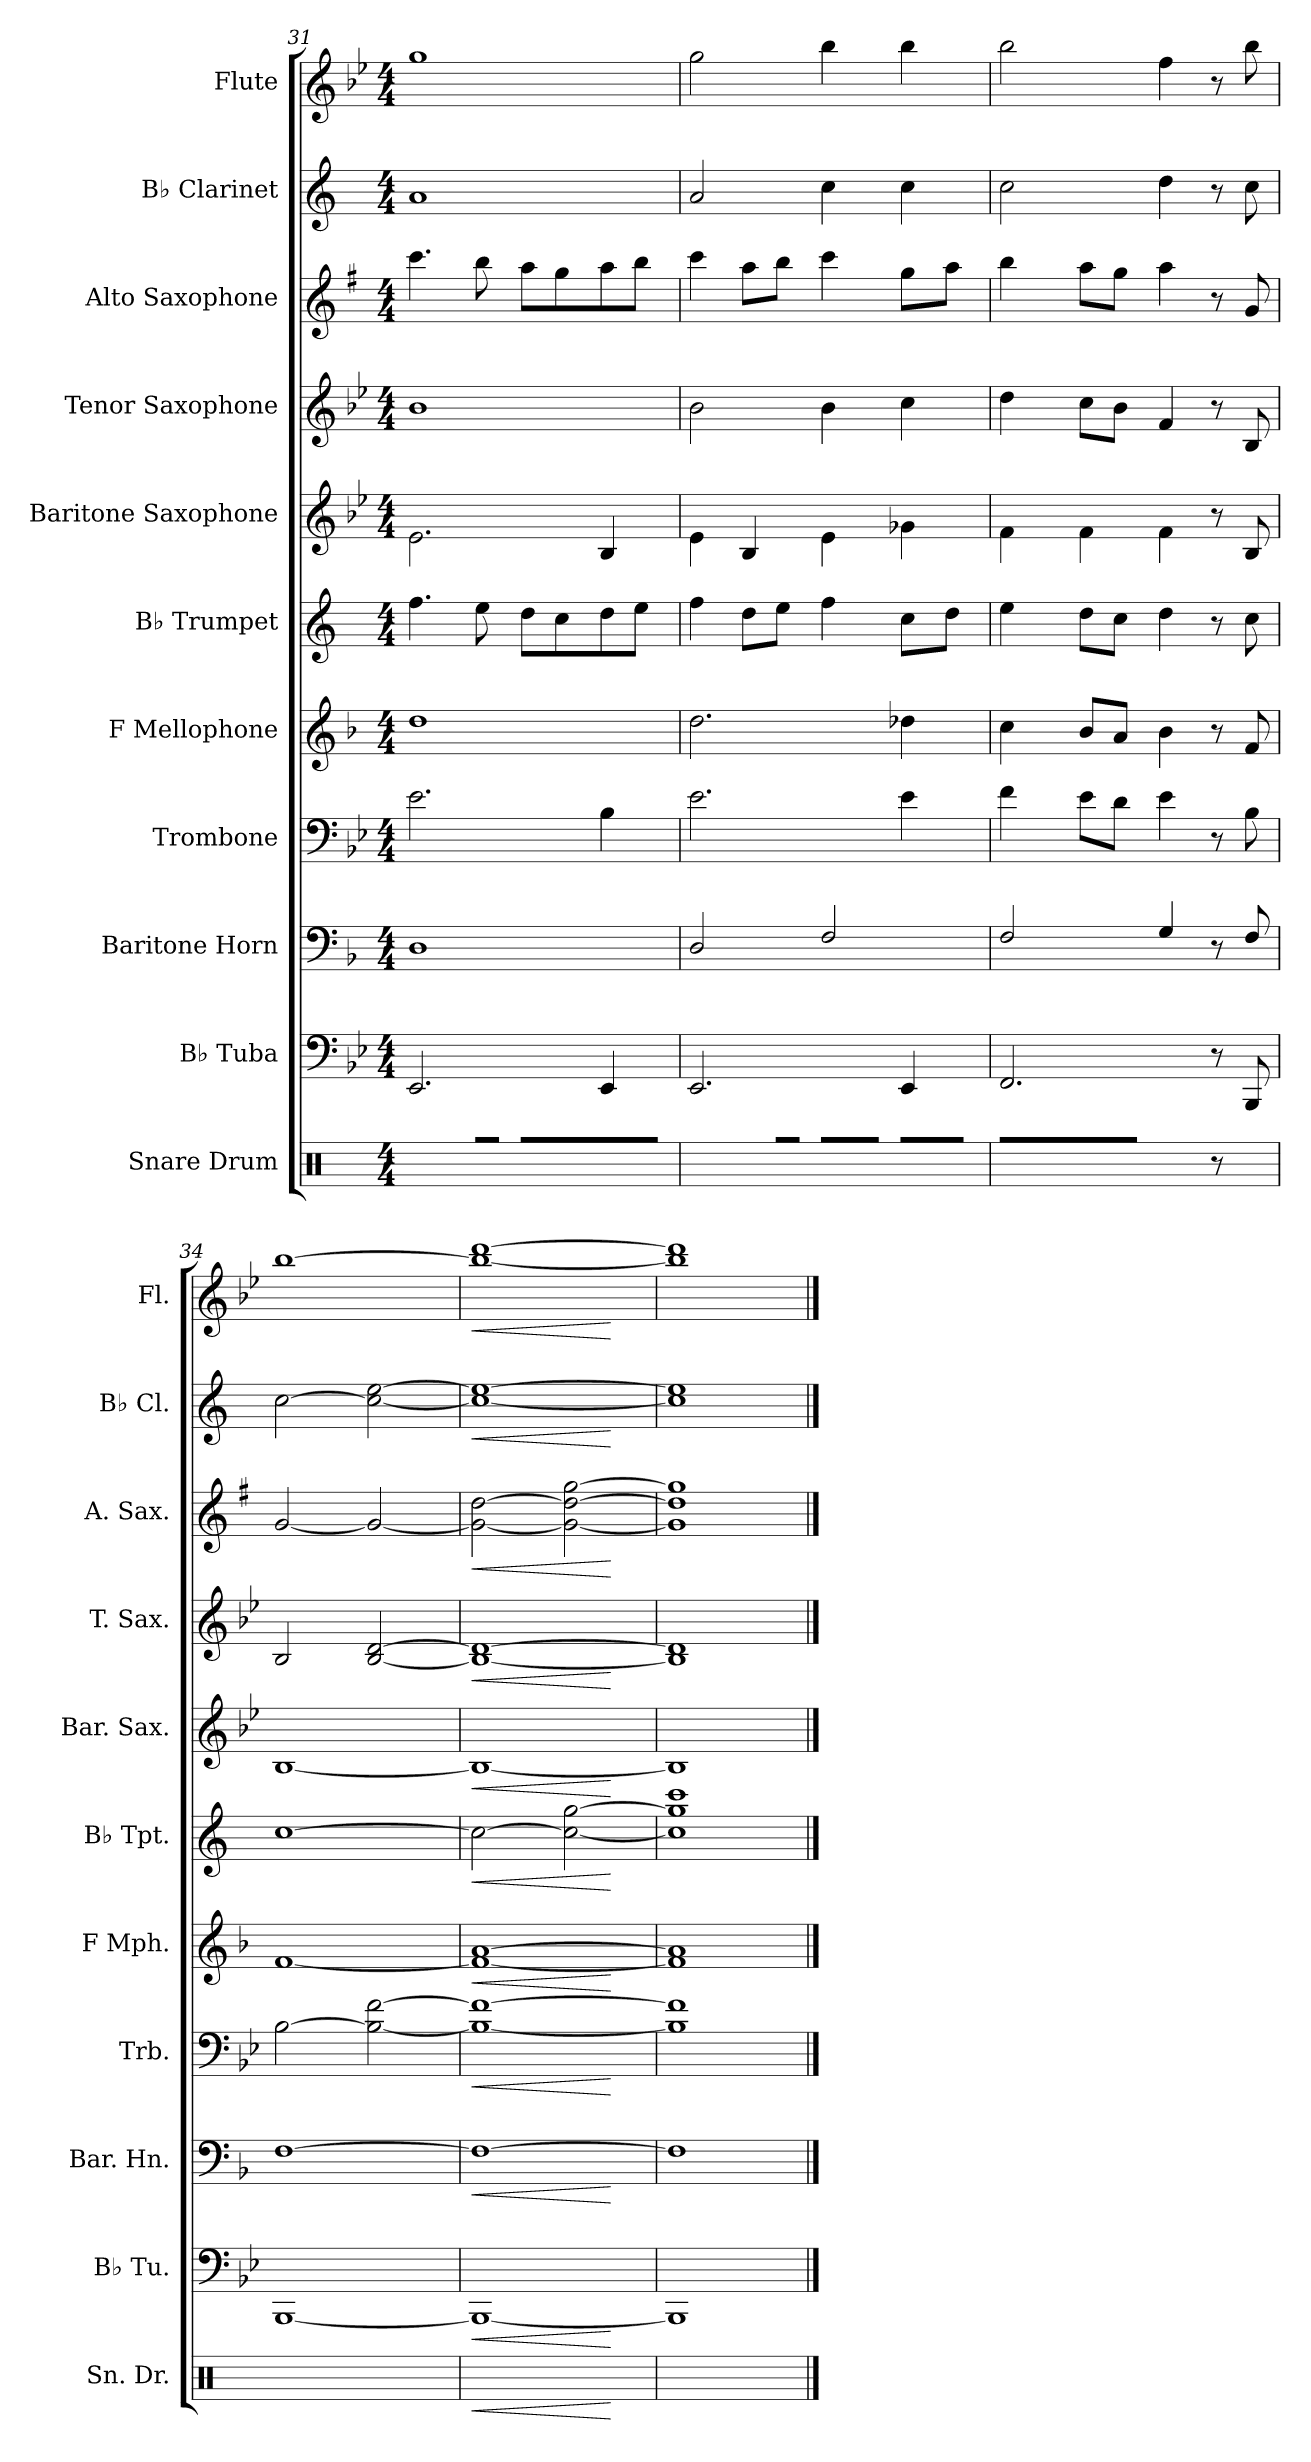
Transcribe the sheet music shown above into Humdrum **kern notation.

**kern	**dynam	**kern	**dynam	**kern	**dynam	**kern	**dynam	**kern	**dynam	**kern	**dynam	**kern	**dynam	**kern	**dynam	**kern	**dynam	**kern	**dynam	**kern	**dynam
*part11	*part11	*part10	*part10	*part9	*part9	*part8	*part8	*part7	*part7	*part6	*part6	*part5	*part5	*part4	*part4	*part3	*part3	*part2	*part2	*part1	*part1
*staff11	*staff11	*staff10	*staff10	*staff9	*staff9	*staff8	*staff8	*staff7	*staff7	*staff6	*staff6	*staff5	*staff5	*staff4	*staff4	*staff3	*staff3	*staff2	*staff2	*staff1	*staff1
*I"Snare Drum	*	*I"B♭ Tuba	*	*I"Baritone Horn	*	*I"Trombone	*	*I"F Mellophone	*	*I"B♭ Trumpet	*	*I"Baritone Saxophone	*	*I"Tenor Saxophone	*	*I"Alto Saxophone	*	*I"B♭ Clarinet	*	*I"Flute	*
*I'Sn. Dr.	*	*I'B♭ Tu.	*	*I'Bar. Hn.	*	*I'Trb.	*	*I'F Mph.	*	*I'B♭ Tpt.	*	*I'Bar. Sax.	*	*I'T. Sax.	*	*I'A. Sax.	*	*I'B♭ Cl.	*	*I'Fl.	*
*clefX	*	*clefF4	*	*clefF4	*	*clefF4	*	*clefG2	*	*clefG2	*	*clefG2	*	*clefG2	*	*clefG2	*	*clefG2	*	*clefG2	*
*	*	*	*	*ITrd4c7	*	*	*	*ITrd4c7	*	*ITrd1c2	*	*ITrd12c21	*	*ITrd8c14	*	*ITrd5c9	*	*ITrd1c2	*	*	*
*k[]	*	*k[b-e-]	*	*k[b-e-]	*	*k[b-e-]	*	*k[b-e-]	*	*k[b-e-]	*	*k[b-e-]	*	*k[b-e-]	*	*k[b-e-]	*	*k[b-e-]	*	*k[b-e-]	*
*C:	*	*B-:	*	*B-:	*	*B-:	*	*B-:	*	*B-:	*	*B-:	*	*B-:	*	*B-:	*	*B-:	*	*B-:	*
*M4/4	*	*M4/4	*	*M4/4	*	*M4/4	*	*M4/4	*	*M4/4	*	*M4/4	*	*M4/4	*	*M4/4	*	*M4/4	*	*M4/4	*
=31	=31	=31	=31	=31	=31	=31	=31	=31	=31	=31	=31	=31	=31	=31	=31	=31	=31	=31	=31	=31	=31
4.R\	.	2.EE-/	.	1GG	.	2.e-\	.	1g	.	4.ee-\	.	2.E-\	.	1B-	.	4.ee-\	.	1g	.	1gg	.
16R\LL	.	.	.	.	.	.	.	.	.	8dd\	.	.	.	.	.	8dd\	.	.	.	.	.
16R\JJ	.	.	.	.	.	.	.	.	.	.	.	.	.	.	.	.	.	.	.	.	.
8R\L	.	.	.	.	.	.	.	.	.	8cc\L	.	.	.	.	.	8cc\L	.	.	.	.	.
16R\L	.	.	.	.	.	.	.	.	.	8b-\	.	.	.	.	.	8b-\	.	.	.	.	.
16R\J	.	.	.	.	.	.	.	.	.	.	.	.	.	.	.	.	.	.	.	.	.
8R\	.	4EE-/	.	.	.	4B-\	.	.	.	8cc\	.	4BB-/	.	.	.	8cc\	.	.	.	.	.
16R\L	.	.	.	.	.	.	.	.	.	8dd\J	.	.	.	.	.	8dd\J	.	.	.	.	.
16R\JJ	.	.	.	.	.	.	.	.	.	.	.	.	.	.	.	.	.	.	.	.	.
=32	=32	=32	=32	=32	=32	=32	=32	=32	=32	=32	=32	=32	=32	=32	=32	=32	=32	=32	=32	=32	=32
4.R\	.	2.EE-/	.	2GG/	.	2.e-\	.	2.g\	.	4ee-\	.	4E-\	.	2B-\	.	4ee-\	.	2g/	.	2gg\	.
.	.	.	.	.	.	.	.	.	.	8cc\L	.	4BB-/	.	.	.	8cc\L	.	.	.	.	.
16R\LL	.	.	.	.	.	.	.	.	.	8dd\J	.	.	.	.	.	8dd\J	.	.	.	.	.
16R\JJ	.	.	.	.	.	.	.	.	.	.	.	.	.	.	.	.	.	.	.	.	.
8R\L	.	.	.	2BB-/	.	.	.	.	.	4ee-\	.	4E-\	.	4B-\	.	4ee-\	.	4b-\	.	4bb-\	.
16R\L	.	.	.	.	.	.	.	.	.	.	.	.	.	.	.	.	.	.	.	.	.
16R\JJ	.	.	.	.	.	.	.	.	.	.	.	.	.	.	.	.	.	.	.	.	.
*Xbrackettup	*	*	*	*	*	*	*	*	*	*	*	*	*	*	*	*	*	*	*	*	*
12R\L	.	4EE-/	.	.	.	4e-\	.	4g-X\	.	8b-\L	.	4G-X\	.	4c\	.	8b-\L	.	4b-\	.	4bb-\	.
12R\	.	.	.	.	.	.	.	.	.	.	.	.	.	.	.	.	.	.	.	.	.
.	.	.	.	.	.	.	.	.	.	8cc\J	.	.	.	.	.	8cc\J	.	.	.	.	.
12R\J	.	.	.	.	.	.	.	.	.	.	.	.	.	.	.	.	.	.	.	.	.
=33	=33	=33	=33	=33	=33	=33	=33	=33	=33	=33	=33	=33	=33	=33	=33	=33	=33	=33	=33	=33	=33
8R\L	.	2.FF/	.	2BB-/	.	4f\	.	4f\	.	4dd\	.	4F\	.	4d\	.	4dd\	.	2b-\	.	2bb-\	.
16R\L	.	.	.	.	.	.	.	.	.	.	.	.	.	.	.	.	.	.	.	.	.
16R\J	.	.	.	.	.	.	.	.	.	.	.	.	.	.	.	.	.	.	.	.	.
8R\	.	.	.	.	.	8e-\L	.	8e-/L	.	8cc\L	.	4F\	.	8c\L	.	8cc\L	.	.	.	.	.
16R\L	.	.	.	.	.	8d\J	.	8d/J	.	8b-\J	.	.	.	8B-\J	.	8b-\J	.	.	.	.	.
16R\JJ	.	.	.	.	.	.	.	.	.	.	.	.	.	.	.	.	.	.	.	.	.
4R\	.	.	.	4C/	.	4e-\	.	4e-\	.	4cc\	.	4F\	.	4F/	.	4cc\	.	4cc\	.	4ff\	.
8r	.	8r	.	8r	.	8r	.	8r	.	8r	.	8r	.	8r	.	8r	.	8r	.	8r	.
8R\	.	8BBB-/	.	8BB-/	.	8B-\	.	8B-/	.	8b-\	.	8BB-/	.	8BB-/	.	8B-/	.	8b-\	.	8bb-\	.
!!LO:PB:g=z
=34	=34	=34	=34	=34	=34	=34	=34	=34	=34	=34	=34	=34	=34	=34	=34	=34	=34	=34	=34	=34	=34
[1R	.	[1BBB-	.	[1BB-	.	[2B-\	.	[1B-	.	[1b-	.	[1BB-	.	2BB-/	.	[2B-/	.	[2b-\	.	[1bb-	.
.	.	.	.	.	.	2B-\_ [2f\	.	.	.	.	.	.	.	[2BB-/ [2D/	.	2B-/_	.	2b-\_ [2dd\	.	.	.
=35	=35	=35	=35	=35	=35	=35	=35	=35	=35	=35	=35	=35	=35	=35	=35	=35	=35	=35	=35	=35	=35
!	!LO:HP:b	!	!LO:HP:b	!	!LO:HP:b	!	!LO:HP:b	!	!LO:HP:b	!	!LO:HP:b	!	!LO:HP:b	!	!LO:HP:b	!	!LO:HP:b	!	!LO:HP:b	!	!LO:HP:b
1R_	<	1BBB-_	<	1BB-_	<	1B-_ 1f_	<	1B-_ [1d	<	2b-\_	<	1BB-_	<	1BB-_ 1D_	<	2B-\_ [2f\	<	1b-_ 1dd_	<	1bb-_ [1ddd	<
.	.	.	.	.	.	.	.	.	.	2b-\_ [2ff\	.	.	.	.	.	2B-\_ 2f\_ [2b-\	.	.	.	.	.
.	[	.	[	.	[	.	[	.	[	.	[	.	[	.	[	.	[	.	[	.	[
=36	=36	=36	=36	=36	=36	=36	=36	=36	=36	=36	=36	=36	=36	=36	=36	=36	=36	=36	=36	=36	=36
1R]	.	1BBB-]	.	1BB-]	.	1B-] 1f]	.	1B-] 1d]	.	1b-] 1ff] 1bb-	.	1BB-]	.	1BB-] 1D]	.	1B-] 1f] 1b-]	.	1b-] 1dd]	.	1bb-] 1ddd]	.
==	==	==	==	==	==	==	==	==	==	==	==	==	==	==	==	==	==	==	==	==	==
*-	*-	*-	*-	*-	*-	*-	*-	*-	*-	*-	*-	*-	*-	*-	*-	*-	*-	*-	*-	*-	*-
